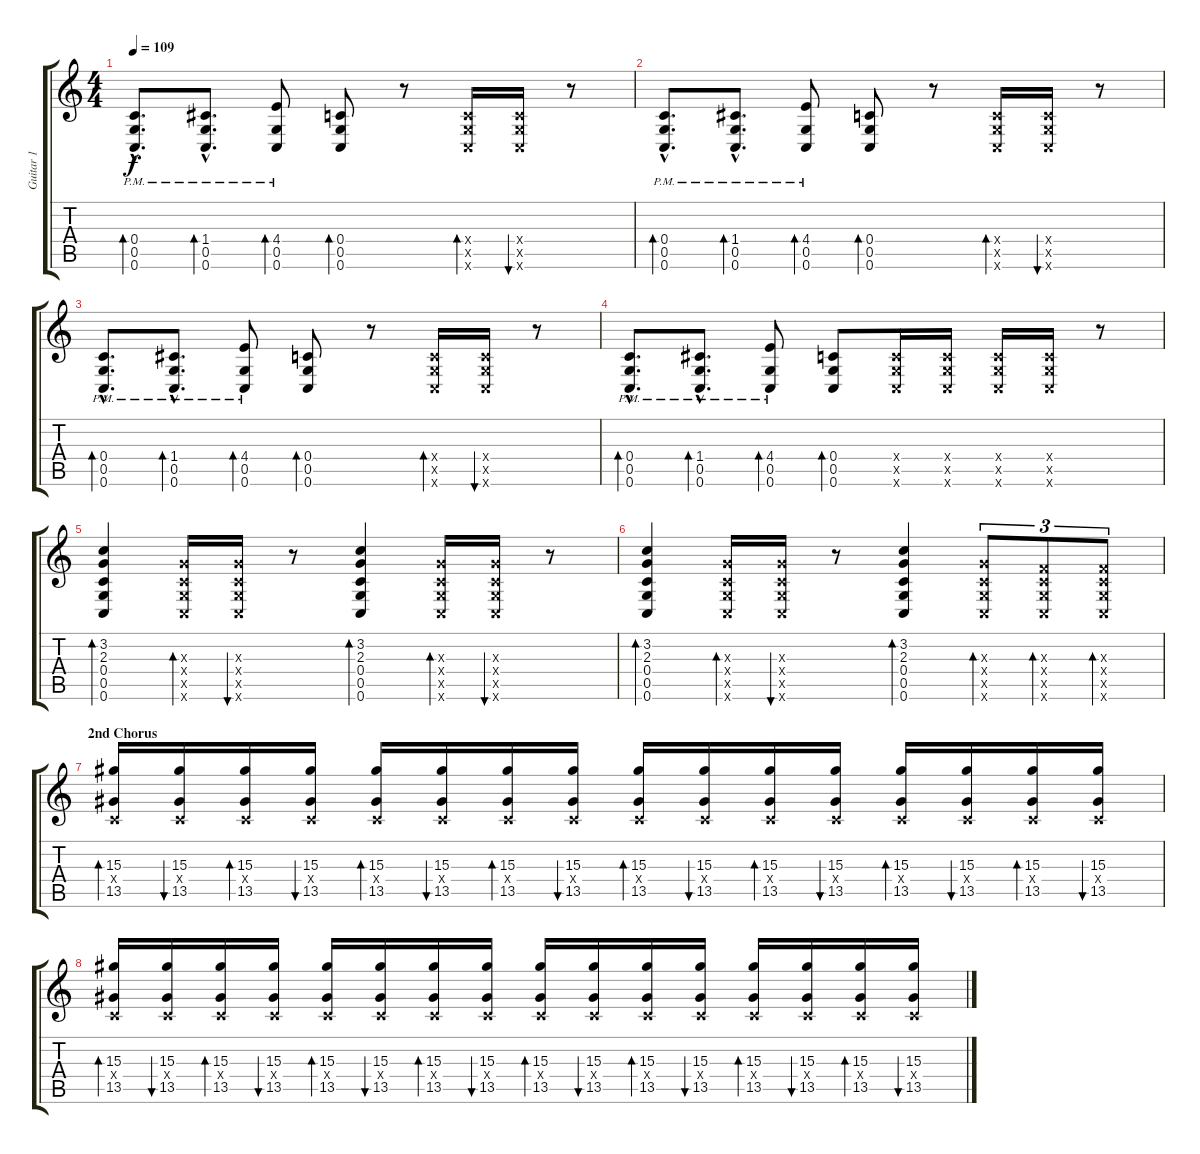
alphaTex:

\track ("Guitar 1" "Guitar 1") {instrument overdrivenguitar}
\staff {score tabs}
\tuning (D4 A3 F3 C3 G2 C2) {hide}
\ts (4 4)
\tempo 109
\clef g2
\ks c
(0.4{hac pm} 0.5{hac} 0.6{hac}).8{d bd 60 dy f} (1.4{hac pm} 0.5{hac} 0.6{hac}).8{d bd 60} (4.4{pm} 0.5 0.6).8{bd 60} (0.4 0.5 0.6).8{bd 60} r.8 (0.4{x} 0.5{x} 0.6{x}).16{bd 60} (0.4{x} 0.5{x} 0.6{x}).16{bu 60} r.8 |
(0.4{hac pm} 0.5{hac} 0.6{hac}).8{d bd 60} (1.4{hac pm} 0.5{hac} 0.6{hac}).8{d bd 60} (4.4{pm} 0.5 0.6).8{bd 60} (0.4 0.5 0.6).8{bd 60} r.8 (0.4{x} 0.5{x} 0.6{x}).16{bd 60} (0.4{x} 0.5{x} 0.6{x}).16{bu 60} r.8 |
(0.4{hac pm} 0.5{hac} 0.6{hac}).8{d bd 60} (1.4{hac pm} 0.5{hac} 0.6{hac}).8{d bd 60} (4.4{pm} 0.5 0.6).8{bd 60} (0.4 0.5 0.6).8{bd 60} r.8 (0.4{x} 0.5{x} 0.6{x}).16{bd 60} (0.4{x} 0.5{x} 0.6{x}).16{bu 60} r.8 |
(0.4{hac pm} 0.5{hac} 0.6{hac}).8{d bd 60} (1.4{hac pm} 0.5{hac} 0.6{hac}).8{d bd 60} (4.4{pm} 0.5 0.6).8{bd 60} (0.4 0.5 0.6).8{bd 60} (0.4{x} 0.5{x} 0.6{x}).16 (0.4{x} 0.5{x} 0.6{x}).16 (0.4{x} 0.5{x} 0.6{x}).16 (0.4{x} 0.5{x} 0.6{x}).16 r.8 |
(3.2 2.3 0.4 0.5 0.6).4{bd 120} (2.3{x} 0.4{x} 0.5{x} 0.6{x}).16{bd 120} (2.3{x} 0.4{x} 0.5{x} 0.6{x}).16{bu 120} r.8 (3.2 2.3 0.4 0.5 0.6).4{bd 120} (2.3{x} 0.4{x} 0.5{x} 0.6{x}).16{bd 120} (2.3{x} 0.4{x} 0.5{x} 0.6{x}).16{bu 120} r.8 |
(3.2 2.3 0.4 0.5 0.6).4{bd 120} (2.3{x} 0.4{x} 0.5{x} 0.6{x}).16{bd 120} (2.3{x} 0.4{x} 0.5{x} 0.6{x}).16{bu 120} r.8 (3.2 2.3 0.4 0.5 0.6).4{bd 120} (2.3{x} 0.4{x} 0.5{x} 0.6{x}).8{tu (3 2) bd 120} (0.3{x} 0.4{x} 0.5{x} 0.6{x}).8{tu (3 2) bd 60} (0.3{x} 0.4{x} 0.5{x} 0.6{x}).8{tu (3 2) bd 60} |
\section ("" "2nd Chorus ")
(15.3 0.4{x} 13.5).16{bd 120} (15.3 0.4{x} 13.5).16{bu 120} (15.3 0.4{x} 13.5).16{bd 120} (15.3 0.4{x} 13.5).16{bu 120} (15.3 0.4{x} 13.5).16{bd 120} (15.3 0.4{x} 13.5).16{bu 120} (15.3 0.4{x} 13.5).16{bd 120} (15.3 0.4{x} 13.5).16{bu 120} (15.3 0.4{x} 13.5).16{bd 120} (15.3 0.4{x} 13.5).16{bu 120} (15.3 0.4{x} 13.5).16{bd 120} (15.3 0.4{x} 13.5).16{bu 120} (15.3 0.4{x} 13.5).16{bd 120} (15.3 0.4{x} 13.5).16{bu 120} (15.3 0.4{x} 13.5).16{bd 120} (15.3 0.4{x} 13.5).16{bu 120} |
(15.3 0.4{x} 13.5).16{bd 120} (15.3 0.4{x} 13.5).16{bu 120} (15.3 0.4{x} 13.5).16{bd 120} (15.3 0.4{x} 13.5).16{bu 120} (15.3 0.4{x} 13.5).16{bd 120} (15.3 0.4{x} 13.5).16{bu 120} (15.3 0.4{x} 13.5).16{bd 120} (15.3 0.4{x} 13.5).16{bu 120} (15.3 0.4{x} 13.5).16{bd 120} (15.3 0.4{x} 13.5).16{bu 120} (15.3 0.4{x} 13.5).16{bd 120} (15.3 0.4{x} 13.5).16{bu 120} (15.3 0.4{x} 13.5).16{bd 120} (15.3 0.4{x} 13.5).16{bu 120} (15.3 0.4{x} 13.5).16{bd 120} (15.3{ss} 0.4{x} 13.5{ss}).16{bu 120}
